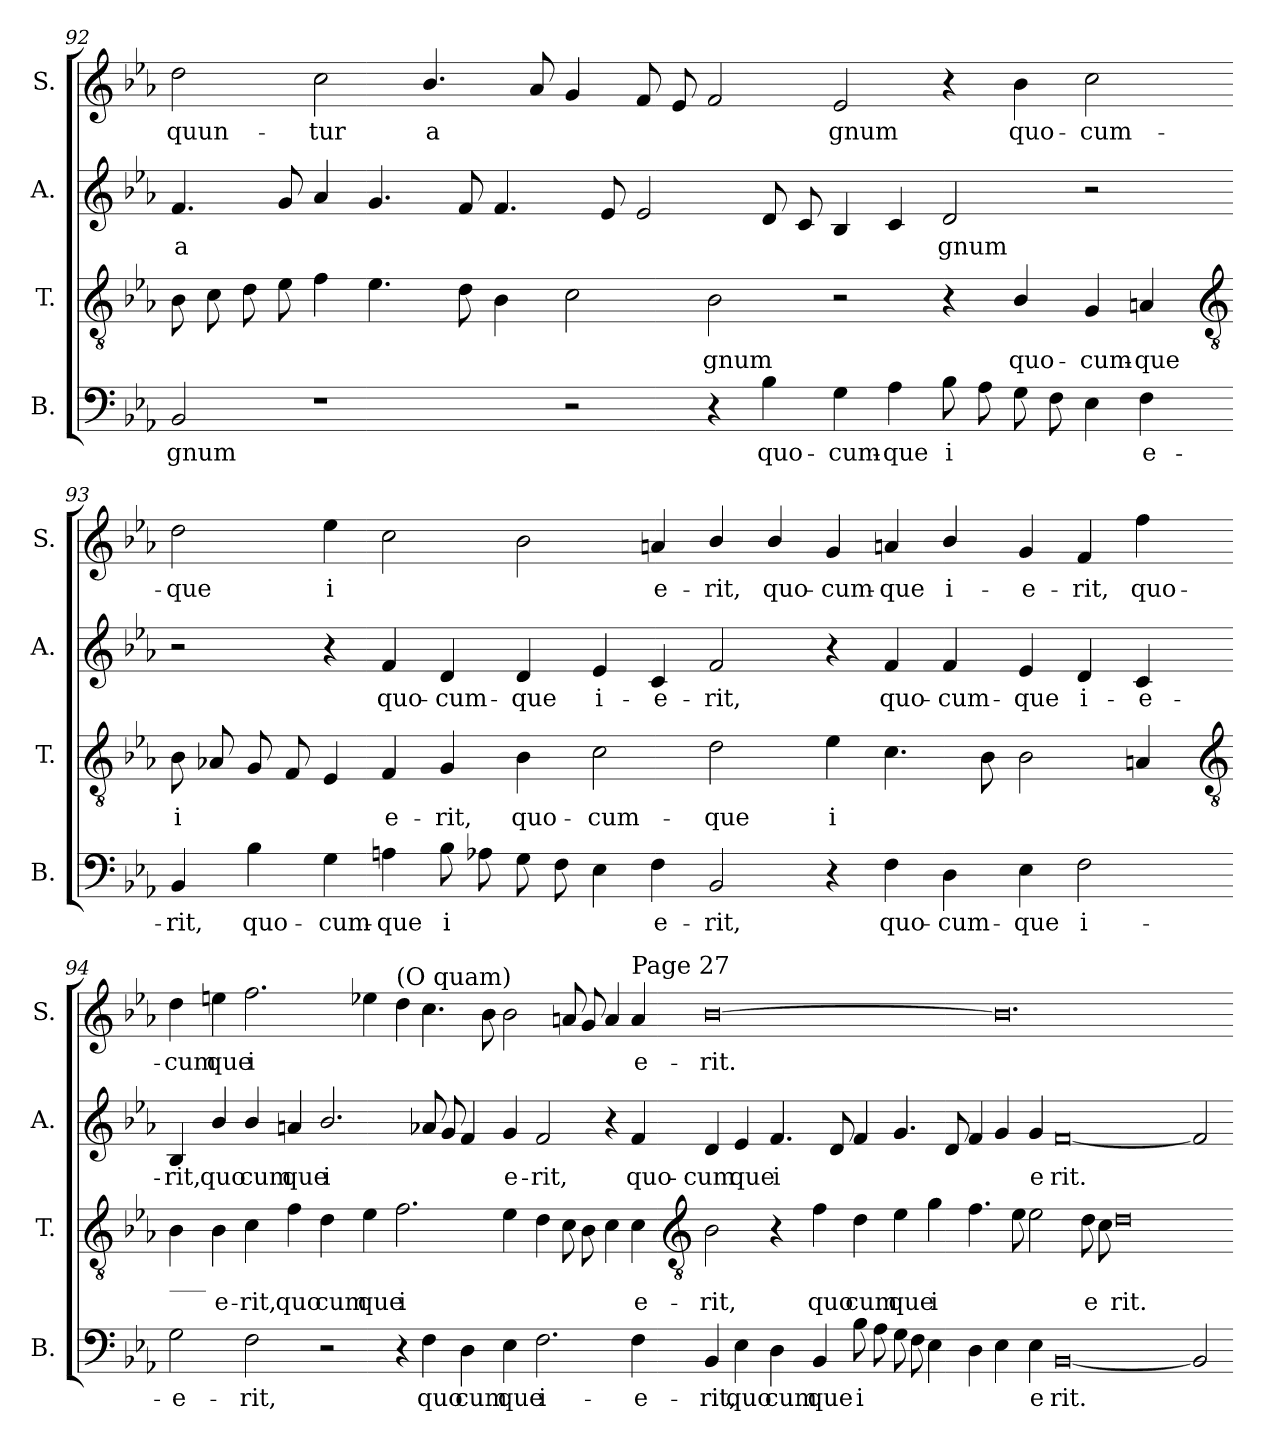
**kern	**text	**kern	**text	**kern	**text	**kern	**text
*part4	*part4	*part3	*part3	*part2	*part2	*part1	*part1
*staff4	*staff4	*staff3	*staff3	*staff2	*staff2	*staff1	*staff1
*I"B.	*	*I"T.	*	*I"A.	*	*I"S.	*
*I'B.	*	*I'T.	*	*I'A.	*	*I'S.	*
!!LO:LB:g=z
*clefF4	*	*clefGv2	*	*clefG2	*	*clefG2	*
*k[b-e-a-]	*	*k[b-e-a-]	*	*k[b-e-a-]	*	*k[b-e-a-]	*
*E-:	*	*E-:	*	*E-:	*	*E-:	*
=92	=92	=92	=92	=92	=92	=92	=92
!	!LO:LY:b	!	!	!	!LO:LY:b	!	!LO:LY:b
2BB-	gnum	8B-	.	4.f	a	2dd	-quun-
.	.	8c	.	.	.	.	.
.	.	8d	.	.	.	.	.
.	.	8e-	.	8g	.	.	.
!	!	!	!	!	!	!	!LO:LY:b
1r	.	4f	.	4a-	.	2cc	-tur
.	.	4.e-	.	4.g	.	.	.
!	!	!	!	!	!	!	!LO:LY:b
.	.	.	.	.	.	4.b-/	a
.	.	8d	.	8f	.	.	.
.	.	4B-	.	4.f	.	.	.
.	.	.	.	.	.	8a-	.
2r	.	2c	.	.	.	4g	.
.	.	.	.	8e-	.	.	.
.	.	.	.	2e-	.	8f	.
.	.	.	.	.	.	8e-	.
!	!	!	!LO:LY:b	!	!	!	!
4r	.	2B-	gnum	.	.	2f	.
!	!LO:LY:b	!	!	!	!	!	!
4B-	quo-	.	.	8d	.	.	.
.	.	.	.	8c	.	.	.
!	!LO:LY:b	!	!	!	!	!	!LO:LY:b
4G	-cum-	2r	.	4B-	.	2e-	gnum
!	!LO:LY:b	!	!	!	!	!	!
4A-	-que	.	.	4c	.	.	.
!	!LO:LY:b	!	!	!	!LO:LY:b	!	!
8B-	i	4r	.	2d	gnum	4r	.
8A-	.	.	.	.	.	.	.
!	!	!	!LO:LY:b	!	!	!	!LO:LY:b
8G	.	4B-/	quo-	.	.	4b-	quo-
8F	.	.	.	.	.	.	.
!	!	!	!LO:LY:b	!	!	!	!LO:LY:b
4E-	.	4G	-cum-	2r	.	2cc	-cum-
!	!LO:LY:b	!	!LO:LY:b	!	!	!	!
4F	e-	4An	-que	.	.	.	.
!!LO:LB:g=z
=93-	=93-	=93-	=93-	=93-	=93-	=93-	=93-
*	*	*clefGv2	*	*	*	*	*
!	!LO:LY:b	!	!LO:LY:b	!	!	!	!LO:LY:b
4BB-	-rit,	8B-	i	2r	.	2dd	-que
.	.	8A-	.	.	.	.	.
!	!LO:LY:b	!	!	!	!	!	!
4B-	quo-	8G	.	.	.	.	.
.	.	8F	.	.	.	.	.
!	!LO:LY:b	!	!	!	!	!	!LO:LY:b
4G	-cum-	4E-	.	4r	.	4ee-	i
!	!LO:LY:b	!	!LO:LY:b	!	!LO:LY:b	!	!
4An	-que	4F	e-	4f	quo-	2cc	.
!	!LO:LY:b	!	!LO:LY:b	!	!LO:LY:b	!	!
8B-	i	4G	-rit,	4d	-cum-	.	.
8A-X	.	.	.	.	.	.	.
!	!	!	!LO:LY:b	!	!LO:LY:b	!	!
8G	.	4B-	quo-	4d	-que	2b-	.
8F	.	.	.	.	.	.	.
!	!	!	!LO:LY:b	!	!LO:LY:b	!	!
4E-	.	2c	-cum-	4e-	i-	.	.
!	!LO:LY:b	!	!	!	!LO:LY:b	!	!LO:LY:b
4F	e-	.	.	4c	-e-	4an	e-
!	!LO:LY:b	!	!LO:LY:b	!	!LO:LY:b	!	!LO:LY:b
2BB-	-rit,	2d	-que	2f	-rit,	4b-/	-rit,
!	!	!	!	!	!	!	!LO:LY:b
.	.	.	.	.	.	4b-/	quo-
!	!	!	!LO:LY:b	!	!	!	!LO:LY:b
4r	.	4e-	i	4r	.	4g/	-cum-
!	!LO:LY:b	!	!	!	!LO:LY:b	!	!LO:LY:b
4F	quo-	4.c	.	4f	quo-	4an/	-que
!	!LO:LY:b	!	!	!	!LO:LY:b	!	!LO:LY:b
4D	-cum-	.	.	4f	-cum-	4b-/	i-
.	.	8B-	.	.	.	.	.
!	!LO:LY:b	!	!	!	!LO:LY:b	!	!LO:LY:b
4E-	-que	2B-	.	4e-	-que	4g	-e-
!	!LO:LY:b	!	!	!	!LO:LY:b	!	!LO:LY:b
2F	i-	.	.	4d	i-	4f	-rit,
!	!	!	!	!	!LO:LY:b	!	!LO:LY:b
.	.	4An	.	4c	-e-	4ff	quo-
!!LO:LB:g=z
=94-	=94-	=94-	=94-	=94-	=94-	=94-	=94-
*	*	*clefGv2	*	*	*	*	*
!	!	!LO:TX:b:t=___	!	!	!	!	!
!	!LO:LY:b	!	!	!	!LO:LY:b	!	!LO:LY:b
2G	-e-	4B-	.	4B-	-rit,	4dd	-cum-
!	!	!	!LO:LY:b	!	!LO:LY:b	!	!LO:LY:b
.	.	4B-	e-	4b-/	quo-	4een	-que
!	!LO:LY:b	!	!LO:LY:b	!	!LO:LY:b	!	!LO:LY:b
2F	-rit,	4c	-rit,	4b-/	-cum-	2.ff	i
!	!	!	!LO:LY:b	!	!LO:LY:b	!	!
.	.	4f	quo-	4an/	-que	.	.
!	!	!	!LO:LY:b	!	!LO:LY:b	!	!
2r	.	4d	-cum-	2.b-/	i	.	.
!	!	!	!LO:LY:b	!	!	!	!
.	.	4e-	-que	.	.	4ee-X	.
!	!	!	!	!	!	!LO:TX:a:t=(O quam)	!
!	!	!	!LO:LY:b	!	!	!	!
4r	.	2.f	i	.	.	4dd	.
!	!LO:LY:b	!	!	!	!	!	!
4F	quo-	.	.	8a-X	.	4.cc	.
.	.	.	.	8g	.	.	.
!	!LO:LY:b	!	!	!	!	!	!
4D	-cum-	.	.	4f	.	.	.
.	.	.	.	.	.	8b-	.
!	!LO:LY:b	!	!	!	!LO:LY:b	!	!
4E-	-que	4e-	.	4g	e-	2b-	.
!	!LO:LY:b	!	!	!	!LO:LY:b	!	!
2.F	i-	4d	.	2f	-rit,	.	.
.	.	8c	.	.	.	8an	.
.	.	8B-	.	.	.	8g	.
.	.	4c	.	4r	.	4a	.
!	!	!	!	!	!	!LO:TX:a:t=Page 27	!
!	!LO:LY:b	!	!LO:LY:b	!	!LO:LY:b	!	!LO:LY:b
4F	-e-	4c	e-	4f	quo-	4a	e-
!!LO:LB:g=z
=95-	=95-	=95-	=95-	=95-	=95-	=95-	=95-
*	*	*clefGv2	*	*	*	*	*
!	!LO:LY:b	!	!LO:LY:b	!	!LO:LY:b	!	!LO:LY:b
4BB-	-rit,	2B-	-rit,	4d	-cum-	[0b-	-rit.
!	!LO:LY:b	!	!	!	!LO:LY:b	!	!
4E-	quo-	.	.	4e-	-que	.	.
!	!LO:LY:b	!	!	!	!LO:LY:b	!	!
4D	-cum-	4r	.	4.f	i	.	.
!	!LO:LY:b	!	!LO:LY:b	!	!	!	!
4BB-	-que	4f	quo-	.	.	.	.
.	.	.	.	8d	.	.	.
!	!LO:LY:b	!	!LO:LY:b	!	!	!	!
8B-	i	4d	-cum-	4f	.	.	.
8A-	.	.	.	.	.	.	.
!	!	!	!LO:LY:b	!	!	!	!
8G	.	4e-	-que	4.g	.	.	.
8F	.	.	.	.	.	.	.
!	!	!	!LO:LY:b	!	!	!	!
4E-	.	4g	i	.	.	.	.
.	.	.	.	8d	.	.	.
4D	.	4.f	.	4f	.	.	.
4E-	.	.	.	4g	.	0.b-]	.
.	.	8e-	.	.	.	.	.
!	!LO:LY:b	!	!	!	!LO:LY:b	!	!
4E-	e-	2e-	.	4g	e-	.	.
!	!LO:LY:b	!	!	!	!LO:LY:b	!	!
[0BB-	-rit.	.	.	[0f	-rit.	.	.
!	!	!	!LO:LY:b	!	!	!	!
.	.	8d	e	.	.	.	.
.	.	8c	.	.	.	.	.
!	!	!	!LO:LY:b	!	!	!	!
.	.	0d	rit.	.	.	.	.
2BB-]	.	.	.	2f]	.	.	.
=-	=-	=-	=-	=-	=-	=-	=-
*-	*-	*-	*-	*-	*-	*-	*-
